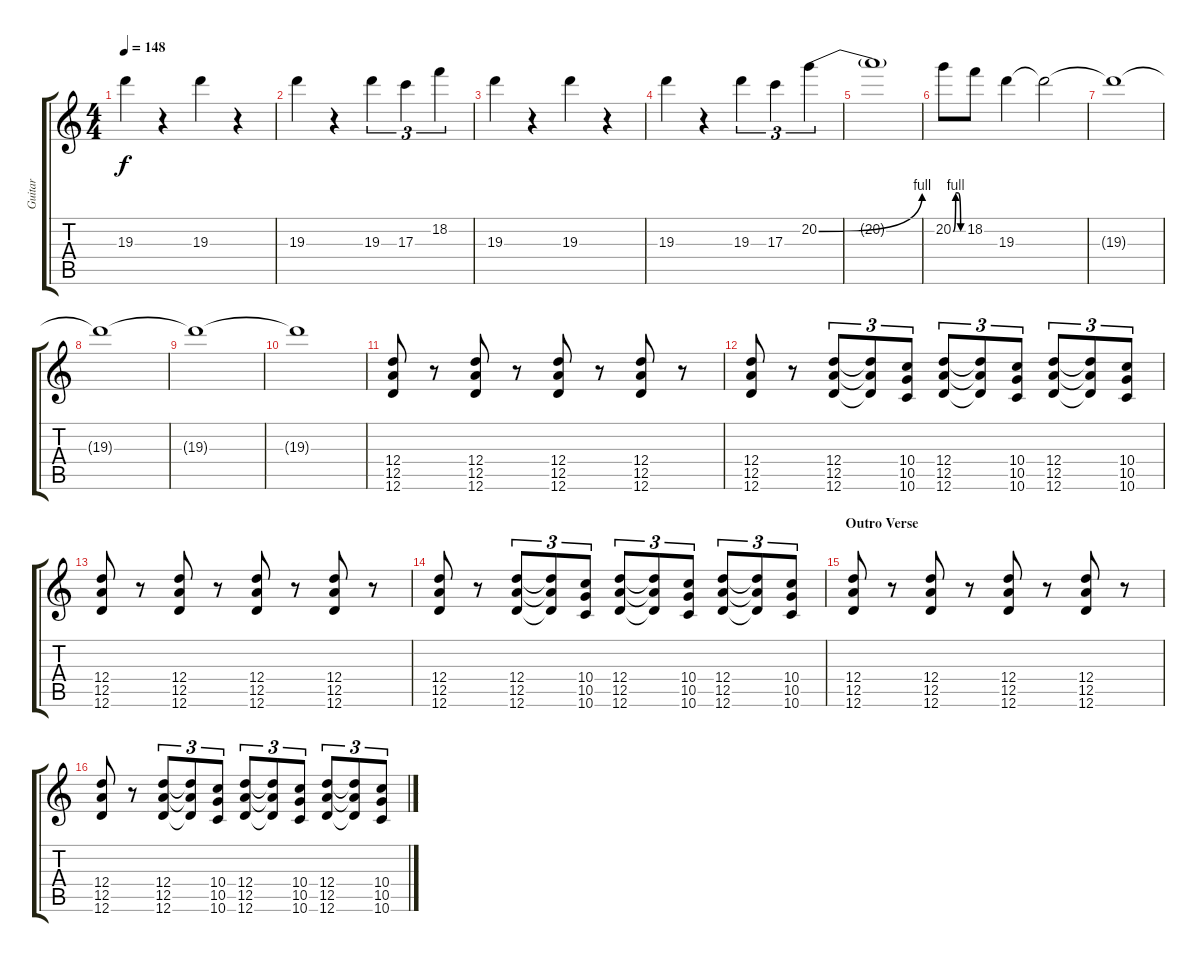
\track ("Guitar" "Guitar") {instrument overdrivenguitar}
\staff {score tabs}
\tuning (E4 B3 G3 D3 A2 D2) {hide}
\ts (4 4)
\tempo 148
\clef g2
\ks c
19.3.4{dy f} r.4 19.3.4 r.4 |
19.3.4 r.4 19.3.4{tu (3 2)} 17.3.4{tu (3 2)} 18.2.4{tu (3 2)} |
19.3.4 r.4 19.3.4 r.4 |
19.3.4 r.4 19.3.4{tu (3 2)} 17.3.4{tu (3 2)} 20.2{be (bend 0 0 60 4)}.4{tu (3 2)} |
20.2{t}.1 |
20.2{be (custom 0 0 15 4 30 4 45 0 60 0)}.8 18.2.8 19.3.4 19.3{t}.2 |
19.3{t}.1 |
19.3{t}.1 |
19.3{t}.1 |
19.3{t}.1 |
(12.4 12.5 12.6).8 r.8 (12.4 12.5 12.6).8 r.8 (12.4 12.5 12.6).8 r.8 (12.4 12.5 12.6).8 r.8 |
(12.4 12.5 12.6).8 r.8 (12.4 12.5 12.6).8{tu (3 2)} (12.4{t} 12.5{t} 12.6{t}).8{tu (3 2)} (10.4 10.5 10.6).8{tu (3 2)} (12.4 12.5 12.6).8{tu (3 2)} (12.4{t} 12.5{t} 12.6{t}).8{tu (3 2)} (10.4 10.5 10.6).8{tu (3 2)} (12.4 12.5 12.6).8{tu (3 2)} (12.4{t} 12.5{t} 12.6{t}).8{tu (3 2)} (10.4 10.5 10.6).8{tu (3 2)} |
(12.4 12.5 12.6).8 r.8 (12.4 12.5 12.6).8 r.8 (12.4 12.5 12.6).8 r.8 (12.4 12.5 12.6).8 r.8 |
(12.4 12.5 12.6).8 r.8 (12.4 12.5 12.6).8{tu (3 2)} (12.4{t} 12.5{t} 12.6{t}).8{tu (3 2)} (10.4 10.5 10.6).8{tu (3 2)} (12.4 12.5 12.6).8{tu (3 2)} (12.4{t} 12.5{t} 12.6{t}).8{tu (3 2)} (10.4 10.5 10.6).8{tu (3 2)} (12.4 12.5 12.6).8{tu (3 2)} (12.4{t} 12.5{t} 12.6{t}).8{tu (3 2)} (10.4 10.5 10.6).8{tu (3 2)} |
\section ("" "Outro Verse")
(12.4 12.5 12.6).8 r.8 (12.4 12.5 12.6).8 r.8 (12.4 12.5 12.6).8 r.8 (12.4 12.5 12.6).8 r.8 |
(12.4 12.5 12.6).8 r.8 (12.4 12.5 12.6).8{tu (3 2)} (12.4{t} 12.5{t} 12.6{t}).8{tu (3 2)} (10.4 10.5 10.6).8{tu (3 2)} (12.4 12.5 12.6).8{tu (3 2)} (12.4{t} 12.5{t} 12.6{t}).8{tu (3 2)} (10.4 10.5 10.6).8{tu (3 2)} (12.4 12.5 12.6).8{tu (3 2)} (12.4{t} 12.5{t} 12.6{t}).8{tu (3 2)} (10.4 10.5 10.6).8{tu (3 2)}
